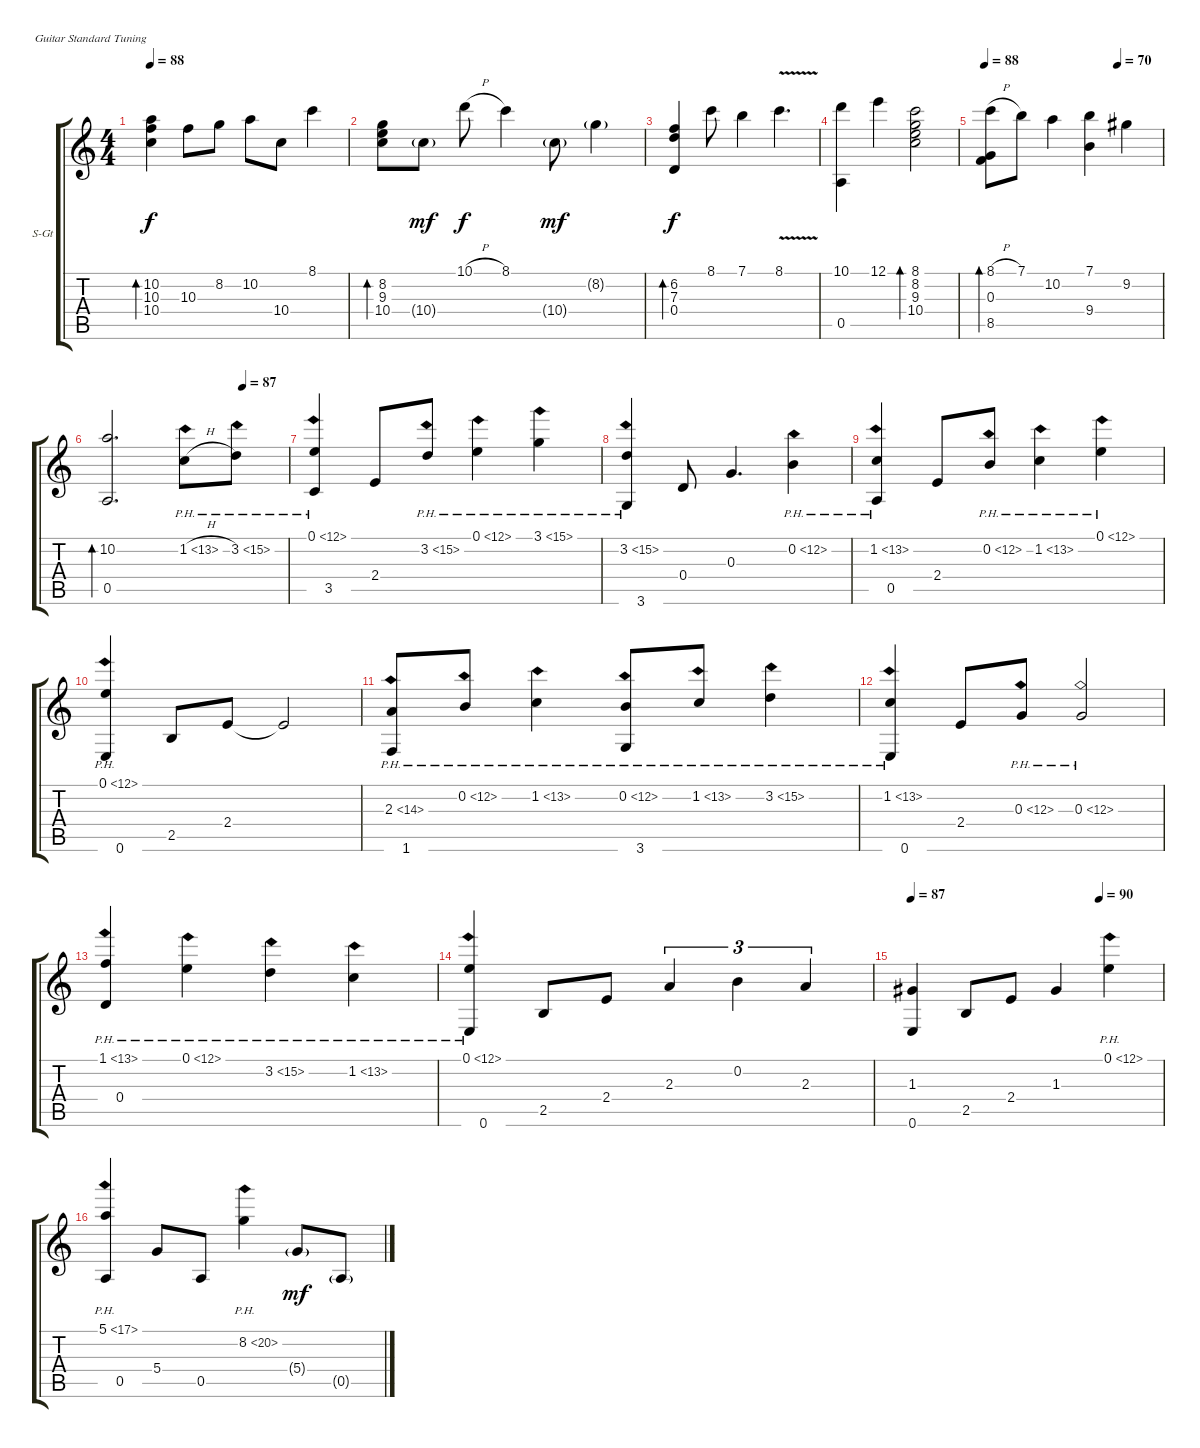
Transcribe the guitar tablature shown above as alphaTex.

\bracketExtendMode groupsimilarinstruments
\firstSystemTrackNameOrientation horizontal
\otherSystemsTrackNameOrientation horizontal
\track ("Track 1" "S-Gt") {instrument acousticguitarsteel}
\staff {score tabs}
\tuning (E4 B3 G3 D3 A2 E2)
\ts (4 4)
\tempo 88
\clef g2
\ks c
(10.2 10.3 10.4).4{bd 120 dy f} 10.3.8 8.2.8 10.2.8 10.4.8 8.1.4 |
(8.2 9.3 10.4).8{bd 120} 10.4{g}.8{dy mf} 10.1{h}.8{dy f} 8.1.4 10.4{g}.8{dy mf} 8.2{g}.4 |
(6.2 7.3 0.4).4{bd 120 dy f} 8.1.8 7.1.4 8.1{v}.4{d} |
(10.1 0.5).4 12.1.4 (8.1 8.2 9.3 10.4).2{bd 120} |
\tempo 88
\tempo (70 0.75)
(8.1{h} 0.3 8.5).8{bd 120} 7.1.8 10.2.4 (7.1 9.4).4 9.2.4 |
\tempo (87 0.75)
(10.2 0.5).2{d bd 120} 1.2{ph 12 h}.8 3.2{ph 12}.8 |
(0.1{ph 12} 3.5).4 2.4.8 3.2{ph 12}.8 0.1{ph 12}.4 3.1{ph 12}.4 |
(3.2{ph 12} 3.6).4 0.4.8 0.3.4{d} 0.2{ph 12}.4 |
(1.2{ph 12} 0.5).4 2.4.8 0.2{ph 12}.8 1.2{ph 12}.4 0.1{ph 12}.4 |
(0.1{ph 12} 0.6).4 2.5.8 2.4.8 2.4{t}.2 |
(2.3{ph 12} 1.6).8 0.2{ph 12}.8 1.2{ph 12}.4 (0.2{ph 12} 3.6).8 1.2{ph 12}.8 3.2{ph 12}.4 |
(1.2{ph 12} 0.6).4 2.4.8 0.3{ph 12}.8 0.3{ph 12}.2 |
(1.1{ph 12} 0.4).4 0.1{ph 12}.4 3.2{ph 12}.4 1.2{ph 12}.4 |
(0.1{ph 12} 0.6).4 2.5.8 2.4.8 2.3.4{tu (3 2)} 0.2.4{tu (3 2)} 2.3.4{tu (3 2)} |
\tempo 87
\tempo (90 0.75)
(1.3 0.6).4 2.5.8 2.4.8 1.3.4 0.1{ph 12}.4 |
(5.1{ph 12} 0.5).4 5.4.8 0.5.8 8.2{ph 12}.4 5.4{g}.8{dy mf} 0.5{g}.8
